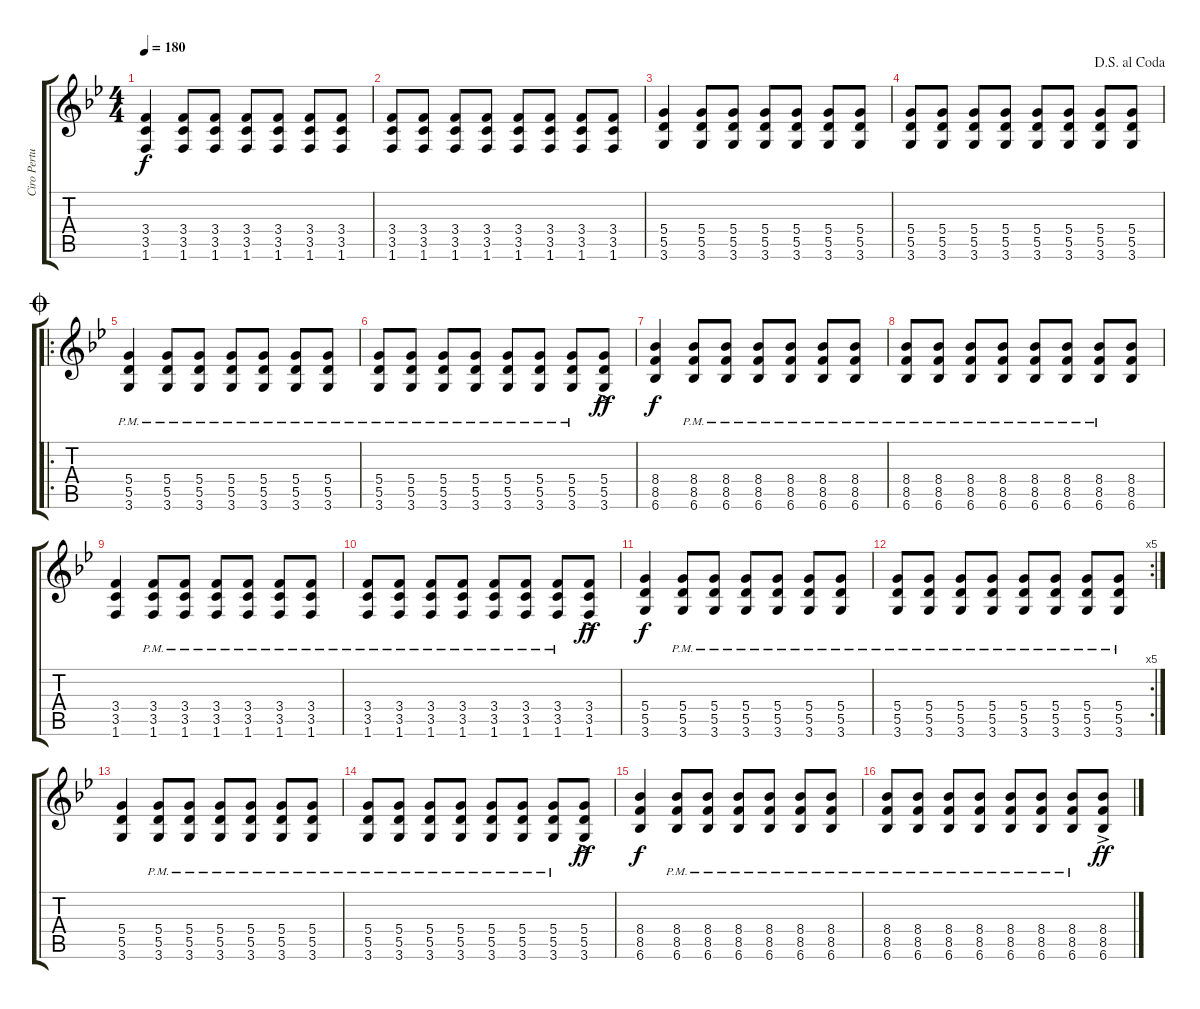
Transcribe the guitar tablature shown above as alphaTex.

\track ("Ciro Pertusi" "Ciro Pertu") {instrument overdrivenguitar}
\staff {score tabs}
\tuning (E4 B3 G3 D3 A2 E2) {hide}
\ts (4 4)
\tempo 180
\clef g2
\ks bb
(3.4 3.5 1.6).4{dy f} (3.4 3.5 1.6).8 (3.4 3.5 1.6).8 (3.4 3.5 1.6).8 (3.4 3.5 1.6).8 (3.4 3.5 1.6).8 (3.4 3.5 1.6).8 |
(3.4 3.5 1.6).8 (3.4 3.5 1.6).8 (3.4 3.5 1.6).8 (3.4 3.5 1.6).8 (3.4 3.5 1.6).8 (3.4 3.5 1.6).8 (3.4 3.5 1.6).8 (3.4 3.5 1.6).8 |
(5.4 5.5 3.6).4 (5.4 5.5 3.6).8 (5.4 5.5 3.6).8 (5.4 5.5 3.6).8 (5.4 5.5 3.6).8 (5.4 5.5 3.6).8 (5.4 5.5 3.6).8 |
\jump dalsegnoalcoda
(5.4 5.5 3.6).8 (5.4 5.5 3.6).8 (5.4 5.5 3.6).8 (5.4 5.5 3.6).8 (5.4 5.5 3.6).8 (5.4 5.5 3.6).8 (5.4 5.5 3.6).8 (5.4 5.5 3.6).8 |
\ro
\jump coda
(5.4{pm} 5.5{pm} 3.6{pm}).4 (5.4{pm} 5.5{pm} 3.6{pm}).8 (5.4{pm} 5.5{pm} 3.6{pm}).8 (5.4{pm} 5.5{pm} 3.6{pm}).8 (5.4{pm} 5.5{pm} 3.6{pm}).8 (5.4{pm} 5.5{pm} 3.6{pm}).8 (5.4{pm} 5.5{pm} 3.6{pm}).8 |
(5.4{pm} 5.5{pm} 3.6{pm}).8 (5.4{pm} 5.5{pm} 3.6{pm}).8 (5.4{pm} 5.5{pm} 3.6{pm}).8 (5.4{pm} 5.5{pm} 3.6{pm}).8 (5.4{pm} 5.5{pm} 3.6{pm}).8 (5.4{pm} 5.5{pm} 3.6{pm}).8 (5.4{pm} 5.5{pm} 3.6{pm}).8 (5.4{ac} 5.5{ac} 3.6{ac}).8{dy ff} |
(8.4 8.5 6.6).4{dy f} (8.4{pm} 8.5{pm} 6.6{pm}).8 (8.4{pm} 8.5{pm} 6.6{pm}).8 (8.4{pm} 8.5{pm} 6.6{pm}).8 (8.4{pm} 8.5{pm} 6.6{pm}).8 (8.4{pm} 8.5{pm} 6.6{pm}).8 (8.4{pm} 8.5{pm} 6.6{pm}).8 |
(8.4{pm} 8.5{pm} 6.6{pm}).8 (8.4{pm} 8.5{pm} 6.6{pm}).8 (8.4{pm} 8.5{pm} 6.6{pm}).8 (8.4{pm} 8.5{pm} 6.6{pm}).8 (8.4{pm} 8.5{pm} 6.6{pm}).8 (8.4{pm} 8.5{pm} 6.6{pm}).8 (8.4{pm} 8.5{pm} 6.6{pm}).8 (8.4 8.5 6.6).8 |
(3.4 3.5 1.6).4 (3.4{pm} 3.5{pm} 1.6{pm}).8 (3.4{pm} 3.5{pm} 1.6{pm}).8 (3.4{pm} 3.5{pm} 1.6{pm}).8 (3.4{pm} 3.5{pm} 1.6{pm}).8 (3.4{pm} 3.5{pm} 1.6{pm}).8 (3.4{pm} 3.5{pm} 1.6{pm}).8 |
(3.4{pm} 3.5{pm} 1.6{pm}).8 (3.4{pm} 3.5{pm} 1.6{pm}).8 (3.4{pm} 3.5{pm} 1.6{pm}).8 (3.4{pm} 3.5{pm} 1.6{pm}).8 (3.4{pm} 3.5{pm} 1.6{pm}).8 (3.4{pm} 3.5{pm} 1.6{pm}).8 (3.4{pm} 3.5{pm} 1.6{pm}).8 (3.4{ac} 3.5{ac} 1.6{ac}).8{dy ff} |
(5.4 5.5 3.6).4{dy f} (5.4{pm} 5.5{pm} 3.6{pm}).8 (5.4{pm} 5.5{pm} 3.6{pm}).8 (5.4{pm} 5.5{pm} 3.6{pm}).8 (5.4{pm} 5.5{pm} 3.6{pm}).8 (5.4{pm} 5.5{pm} 3.6{pm}).8 (5.4{pm} 5.5{pm} 3.6{pm}).8 |
\rc 5
(5.4{pm} 5.5{pm} 3.6{pm}).8 (5.4{pm} 5.5{pm} 3.6{pm}).8 (5.4{pm} 5.5{pm} 3.6{pm}).8 (5.4{pm} 5.5{pm} 3.6{pm}).8 (5.4{pm} 5.5{pm} 3.6{pm}).8 (5.4{pm} 5.5{pm} 3.6{pm}).8 (5.4{pm} 5.5{pm} 3.6{pm}).8 (5.4{pm} 5.5{pm} 3.6{pm}).8 |
(5.4 5.5 3.6).4 (5.4{pm} 5.5{pm} 3.6{pm}).8 (5.4{pm} 5.5{pm} 3.6{pm}).8 (5.4{pm} 5.5{pm} 3.6{pm}).8 (5.4{pm} 5.5{pm} 3.6{pm}).8 (5.4{pm} 5.5{pm} 3.6{pm}).8 (5.4{pm} 5.5{pm} 3.6{pm}).8 |
(5.4{pm} 5.5{pm} 3.6{pm}).8 (5.4{pm} 5.5{pm} 3.6{pm}).8 (5.4{pm} 5.5{pm} 3.6{pm}).8 (5.4{pm} 5.5{pm} 3.6{pm}).8 (5.4{pm} 5.5{pm} 3.6{pm}).8 (5.4{pm} 5.5{pm} 3.6{pm}).8 (5.4{pm} 5.5{pm} 3.6{pm}).8 (5.4{ac} 5.5{ac} 3.6{ac}).8{dy ff} |
(8.4 8.5 6.6).4{dy f} (8.4{pm} 8.5{pm} 6.6{pm}).8 (8.4{pm} 8.5{pm} 6.6{pm}).8 (8.4{pm} 8.5{pm} 6.6{pm}).8 (8.4{pm} 8.5{pm} 6.6{pm}).8 (8.4{pm} 8.5{pm} 6.6{pm}).8 (8.4{pm} 8.5{pm} 6.6{pm}).8 |
(8.4{pm} 8.5{pm} 6.6{pm}).8 (8.4{pm} 8.5{pm} 6.6{pm}).8 (8.4{pm} 8.5{pm} 6.6{pm}).8 (8.4{pm} 8.5{pm} 6.6{pm}).8 (8.4{pm} 8.5{pm} 6.6{pm}).8 (8.4{pm} 8.5{pm} 6.6{pm}).8 (8.4{pm} 8.5{pm} 6.6{pm}).8 (8.4{ac} 8.5{ac} 6.6{ac}).8{dy ff}
